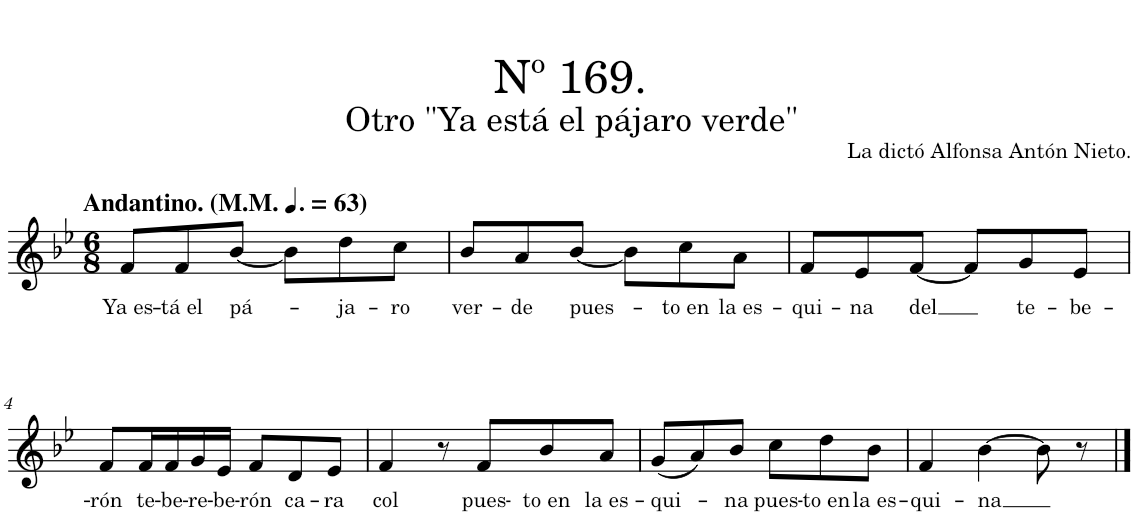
**kern	**text
*part1	*part1
*staff1	*staff1
*I"Piano	*
*I'Pno.	*
*clefG2	*
*k[b-e-]	*
*M6/8	*
*MM95	*
=1	=1
!LO:TX:a:B:t=Andantino. (M.M.	!
!LO:TX:a:B:t=)	!
!	!LO:LY:b
8f/L	Ya es-
!	!LO:LY:b
8f/	-tá el
!	!LO:LY:b
[<8b-/J	pá-
8b-\L]	.
!	!LO:LY:b
8dd\	-ja-
!	!LO:LY:b
8cc\J	-ro
=2	=2
!	!LO:LY:b
8b-/L	ver-
!	!LO:LY:b
8a/	-de
!	!LO:LY:b
[<8b-/J	pues-
8b-\L]	.
!	!LO:LY:b
8cc\	-to en
!	!LO:LY:b
8a\J	la es-
=3	=3
!	!LO:LY:b
8f/L	-qui-
!	!LO:LY:b
8e-/	-na
!	!LO:LY:b
[8f/J	del
8f/L]	.
!	!LO:LY:b
8g/	te-
!	!LO:LY:b
8e-/J	-be-
!!LO:LB:g=z
=4	=4
!	!LO:LY:b
8f/L	-rón
!	!LO:LY:b
16f/L	te-
!	!LO:LY:b
16f/	-be-
!	!LO:LY:b
16g/	-re-
!	!LO:LY:b
16e-/JJ	-be-
!	!LO:LY:b
8f/L	-rón
!	!LO:LY:b
8d/	ca-
!	!LO:LY:b
8e-/J	-ra
=5	=5
!	!LO:LY:b
4f/	col
8r	.
!	!LO:LY:b
8f/L	pues-
!	!LO:LY:b
8b-/	-to en
!	!LO:LY:b
8a/J	la es-
=6	=6
!	!LO:LY:b
(8g/L	-qui-
8a/)	.
!	!LO:LY:b
8b-/J	-na
!	!LO:LY:b
8cc\L	pues-
!	!LO:LY:b
8dd\	-to en
!	!LO:LY:b
8b-\J	la es-
=7	=7
!	!LO:LY:b
4f/	-qui-
!	!LO:LY:b
[4b-\	-na
8b-\]	.
8r	.
==	==
*-	*-
